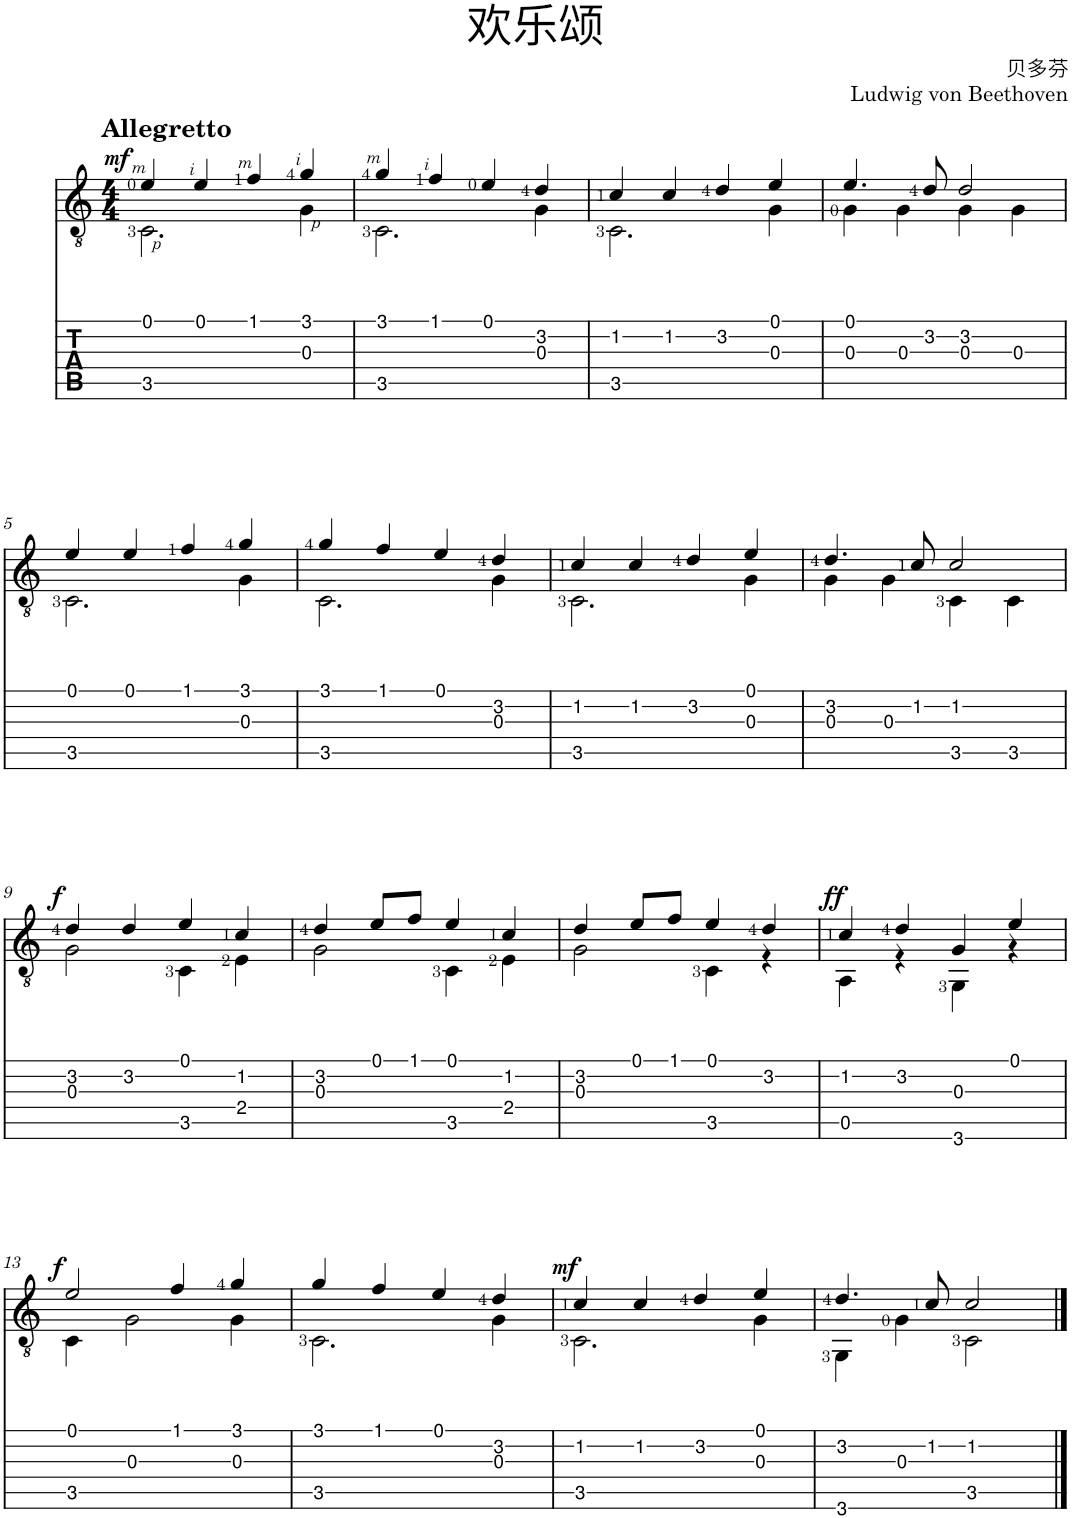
**kern	**kern	**dynam
*part1	*part1	*part1
*staff2	*staff1	*staff1/2
*I"古典吉他	*	*
*stria6	*	*
*	*clefGv2	*
*k[]	*k[]	*
*M4/4	*M4/4	*
=1	=1	=1
*^	*^	*
!	!	!LO:TX:a:B:t=Allegretto	!	!
!	!	!	!	!LO:DY:a
4e	2.C	4e/	2.C\	mf
4e	.	4e/	.	.
4f	.	4f/	.	.
4g	4G	4g/	4G\	.
=2	=2	=2	=2	=2
4g	2.C	4g/	2.C\	.
4f	.	4f/	.	.
4e	.	4e/	.	.
4d	4G	4d/	4G\	.
=3	=3	=3	=3	=3
4c	2.C	4c/	2.C\	.
4c	.	4c/	.	.
4d	.	4d/	.	.
4e	4G	4e/	4G\	.
=4	=4	=4	=4	=4
4.e	4G	4.e/	4G\	.
.	4G	.	4G\	.
8d	.	8d/	.	.
2d	4G	2d/	4G\	.
.	4G	.	4G\	.
!!LO:LB:g=z	!!
=5	=5	=5	=5	=5
4e	2.C	4e/	2.C\	.
4e	.	4e/	.	.
4f	.	4f/	.	.
4g	4G	4g/	4G\	.
=6	=6	=6	=6	=6
4g	2.C	4g/	2.C\	.
4f	.	4f/	.	.
4e	.	4e/	.	.
4d	4G	4d/	4G\	.
=7	=7	=7	=7	=7
4c	2.C	4c/	2.C\	.
4c	.	4c/	.	.
4d	.	4d/	.	.
4e	4G	4e/	4G\	.
=8	=8	=8	=8	=8
4.d	4G	4.d/	4G\	.
.	4G	.	4G\	.
8c	.	8c/	.	.
2c	4C	2c/	4C\	.
.	4C	.	4C\	.
!!LO:LB:g=z	!!
=9	=9	=9	=9	=9
!	!	!	!	!LO:DY:a
4d	2G	4d/	2G\	f
4d	.	4d/	.	.
4e	4C	4e/	4C\	.
4c	4E	4c/	4E\	.
=10	=10	=10	=10	=10
4d	2G	4d/	2G\	.
8eL	.	8e/L	.	.
8fJ	.	8f/J	.	.
4e	4C	4e/	4C\	.
4c	4E	4c/	4E\	.
=11	=11	=11	=11	=11
4d	2G	4d/	2G\	.
8eL	.	8e/L	.	.
8fJ	.	8f/J	.	.
4e	4C	4e/	4C\	.
4d	4r	4d/	4r	.
=12	=12	=12	=12	=12
!	!	!	!	!LO:DY:a
4c	4AA	4c/	4AA\	ff
4d	4r	4d/	4r	.
4G	4GG	4G/	4GG\	.
4e	4r	4e/	4r	.
!!LO:LB:g=z	!!
=13	=13	=13	=13	=13
!	!	!	!	!LO:DY:a
2e	4C	2e/	4C\	f
.	2G	.	2G\	.
4f	.	4f/	.	.
4g	4G	4g/	4G\	.
=14	=14	=14	=14	=14
4g	2.C	4g/	2.C\	.
4f	.	4f/	.	.
4e	.	4e/	.	.
4d	4G	4d/	4G\	.
=15	=15	=15	=15	=15
!	!	!	!	!LO:DY:a
4c	2.C	4c/	2.C\	mf
4c	.	4c/	.	.
4d	.	4d/	.	.
4e	4G	4e/	4G\	.
=16	=16	=16	=16	=16
4.d	4GG	4.d/	4GG\	.
.	4G	.	4G\	.
8c	.	8c/	.	.
2c	2C	2c/	2C\	.
*v	*v	*	*	*
*	*v	*v	*
==	==	==
*-	*-	*-
